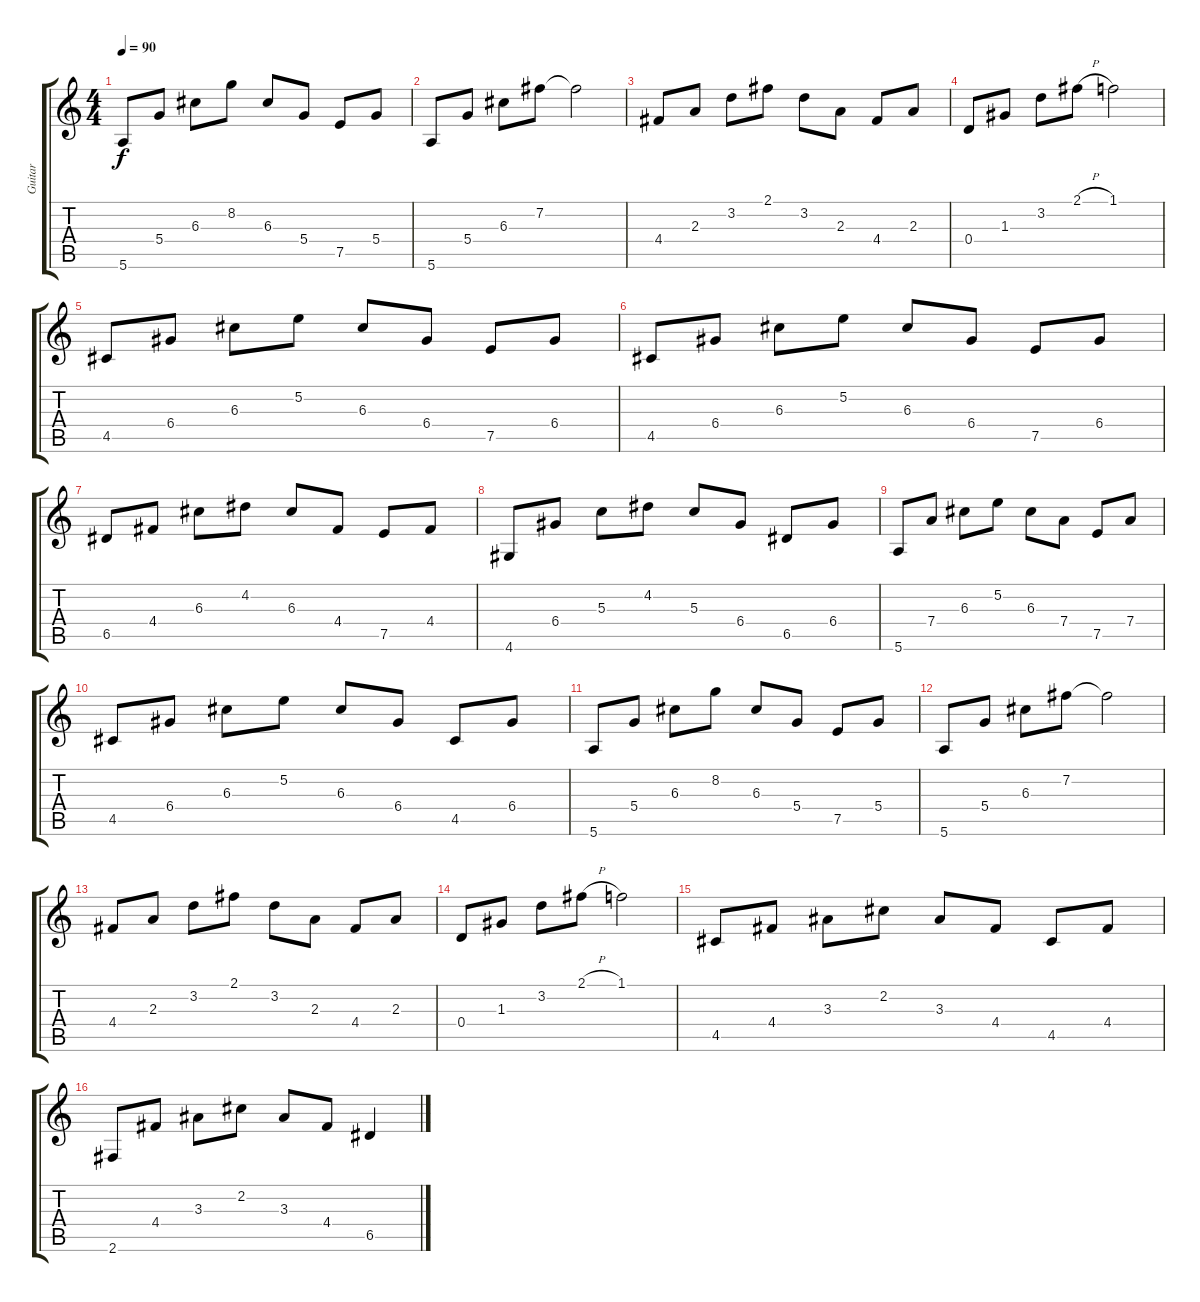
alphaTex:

\track ("Guitar" "Guitar") {instrument electricguitarjazz}
\staff {score tabs}
\tuning (E4 B3 G3 D3 A2 E2) {hide}
\ts (4 4)
\tempo 90
\clef g2
\ks c
5.6.8{dy f} 5.4.8 6.3.8 8.2.8 6.3.8 5.4.8 7.5.8 5.4.8 |
5.6.8 5.4.8 6.3.8 7.2.8 7.2{t}.2 |
4.4.8 2.3.8 3.2.8 2.1.8 3.2.8 2.3.8 4.4.8 2.3.8 |
0.4.8 1.3.8 3.2.8 2.1{h}.8 1.1.2 |
4.5.8 6.4.8 6.3.8 5.2.8 6.3.8 6.4.8 7.5.8 6.4.8 |
4.5.8 6.4.8 6.3.8 5.2.8 6.3.8 6.4.8 7.5.8 6.4.8 |
6.5.8 4.4.8 6.3.8 4.2.8 6.3.8 4.4.8 7.5.8 4.4.8 |
4.6.8 6.4.8 5.3.8 4.2.8 5.3.8 6.4.8 6.5.8 6.4.8 |
5.6.8 7.4.8 6.3.8 5.2.8 6.3.8 7.4.8 7.5.8 7.4.8 |
4.5.8 6.4.8 6.3.8 5.2.8 6.3.8 6.4.8 4.5.8 6.4.8 |
5.6.8 5.4.8 6.3.8 8.2.8 6.3.8 5.4.8 7.5.8 5.4.8 |
5.6.8 5.4.8 6.3.8 7.2.8 7.2{t}.2 |
4.4.8 2.3.8 3.2.8 2.1.8 3.2.8 2.3.8 4.4.8 2.3.8 |
0.4.8 1.3.8 3.2.8 2.1{h}.8 1.1.2 |
4.5.8 4.4.8 3.3.8 2.2.8 3.3.8 4.4.8 4.5.8 4.4.8 |
2.6.8 4.4.8 3.3.8 2.2.8 3.3.8 4.4.8 6.5.4
